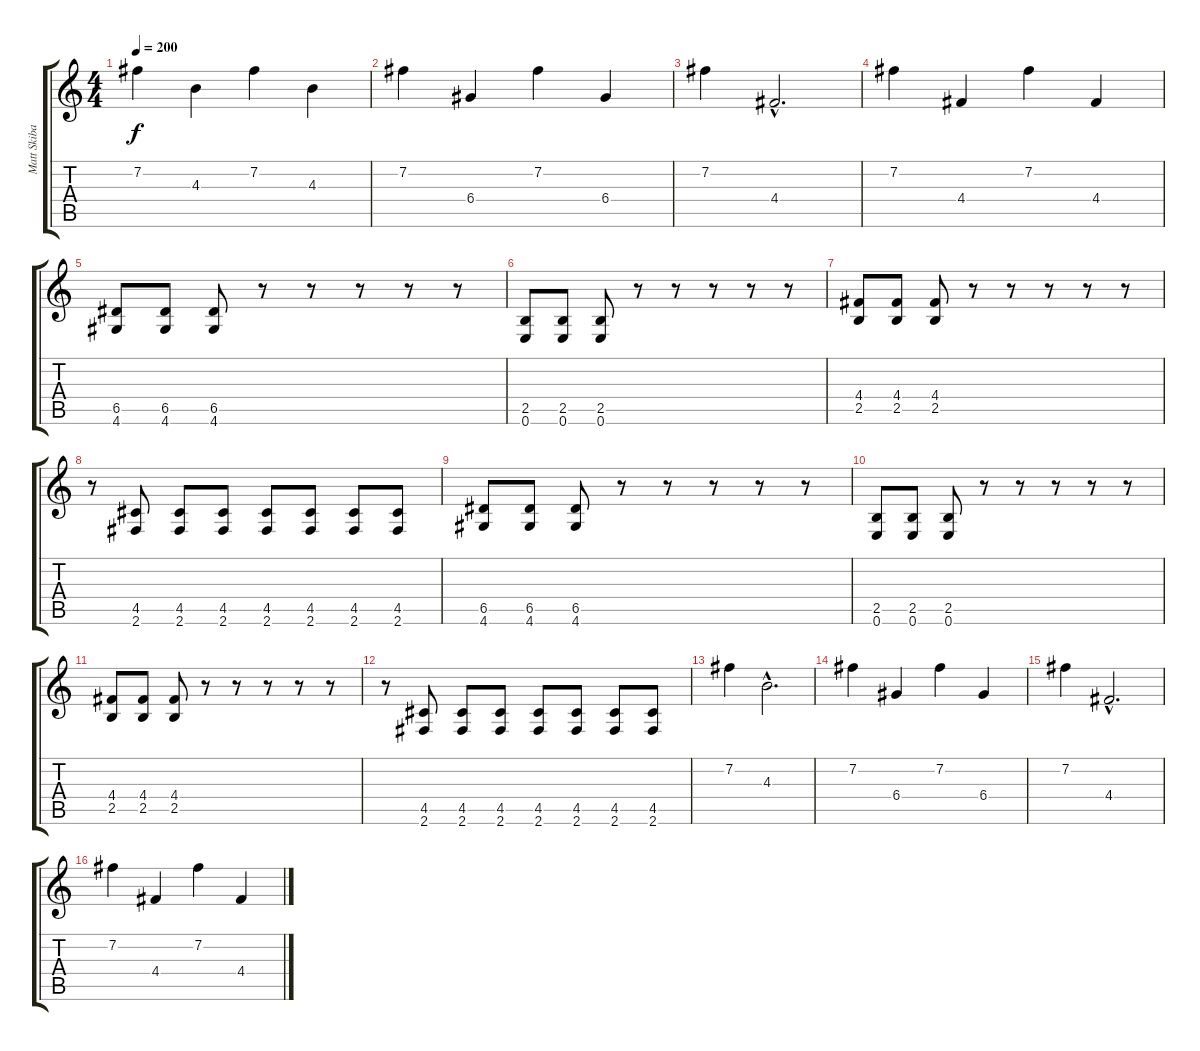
\track ("Matt Skiba" "Matt Skiba") {instrument distortionguitar}
\staff {score tabs}
\tuning (E4 B3 G3 D3 A2 E2) {hide}
\ts (4 4)
\tempo 200
\clef g2
\ks c
7.2.4{dy f} 4.3.4 7.2.4 4.3.4 |
7.2.4 6.4.4 7.2.4 6.4.4 |
7.2.4 4.4{hac}.2{d} |
7.2.4 4.4.4 7.2.4 4.4.4 |
(6.5 4.6).8 (6.5 4.6).8 (6.5 4.6).8 r.8 r.8 r.8 r.8 r.8 |
(2.5 0.6).8 (2.5 0.6).8 (2.5 0.6).8 r.8 r.8 r.8 r.8 r.8 |
(4.4 2.5).8 (4.4 2.5).8 (4.4 2.5).8 r.8 r.8 r.8 r.8 r.8 |
r.8 (4.5 2.6).8 (4.5 2.6).8 (4.5 2.6).8 (4.5 2.6).8 (4.5 2.6).8 (4.5 2.6).8 (4.5 2.6).8 |
(6.5 4.6).8 (6.5 4.6).8 (6.5 4.6).8 r.8 r.8 r.8 r.8 r.8 |
(2.5 0.6).8 (2.5 0.6).8 (2.5 0.6).8 r.8 r.8 r.8 r.8 r.8 |
(4.4 2.5).8 (4.4 2.5).8 (4.4 2.5).8 r.8 r.8 r.8 r.8 r.8 |
r.8 (4.5 2.6).8 (4.5 2.6).8 (4.5 2.6).8 (4.5 2.6).8 (4.5 2.6).8 (4.5 2.6).8 (4.5 2.6).8 |
7.2.4 4.3{hac}.2{d} |
7.2.4 6.4.4 7.2.4 6.4.4 |
7.2.4 4.4{hac}.2{d} |
7.2.4 4.4.4 7.2.4 4.4.4
